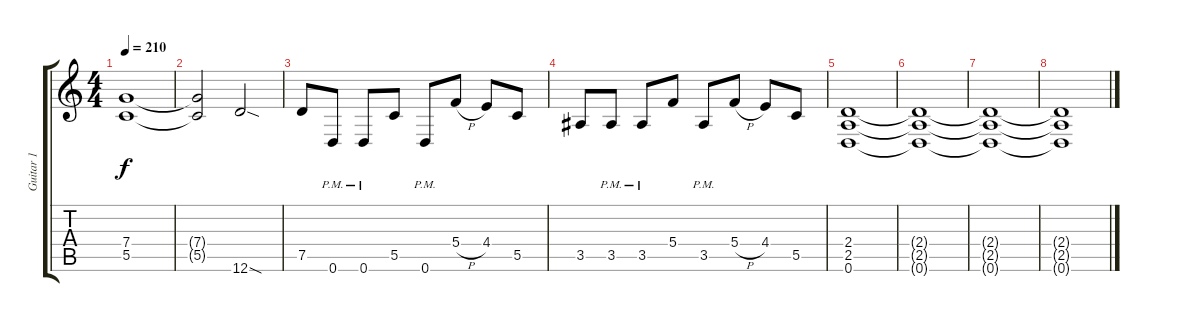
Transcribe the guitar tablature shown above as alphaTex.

\track ("Guitar 1" "Guitar 1") {instrument overdrivenguitar}
\staff {score tabs}
\tuning (D4 A3 F3 C3 G2 D2) {hide}
\ts (4 4)
\tempo 210
\clef g2
\ks c
(7.4 5.5).1{dy f} |
(7.4{t} 5.5{t}).2 12.6{sod}.2 |
7.5.8 0.6{pm}.8 0.6{pm}.8 5.5.8 0.6{pm}.8 5.4{h}.8 4.4.8 5.5.8 |
3.5.8 3.5{pm}.8 3.5{pm}.8 5.4.8 3.5{pm}.8 5.4{h}.8 4.4.8 5.5.8 |
(2.4 2.5 0.6).1 |
(2.4{t} 2.5{t} 0.6{t}).1 |
(2.4{t} 2.5{t} 0.6{t}).1 |
(2.4{t} 2.5{t} 0.6{t}).1
